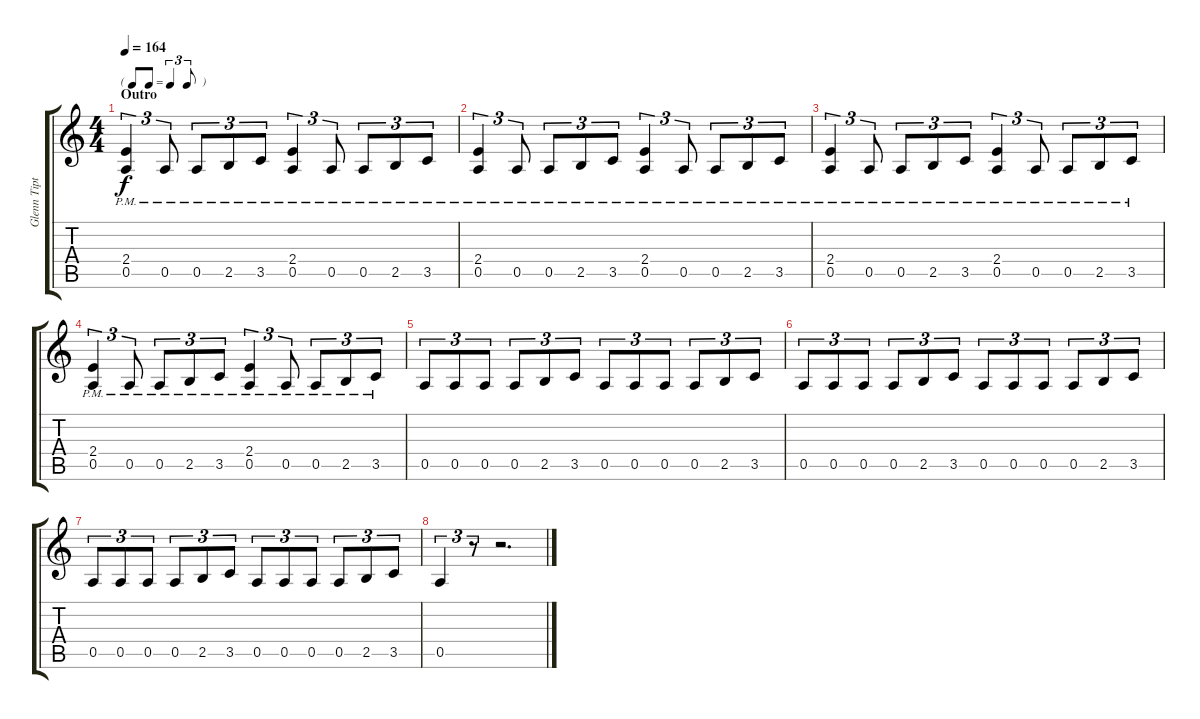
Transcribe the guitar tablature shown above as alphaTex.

\track ("Glenn Tipton" "Glenn Tipt") {instrument overdrivenguitar}
\staff {score tabs}
\tuning (E4 B3 G3 D3 A2 E2) {hide}
\ts (4 4)
\tf triplet8th
\section ("" "Outro")
\tempo 164
\clef g2
\ks c
(2.4{pm} 0.5{pm}).4{tu (3 2) dy f} 0.5{pm}.8{tu (3 2)} 0.5{pm}.8{tu (3 2)} 2.5{pm}.8{tu (3 2)} 3.5{pm}.8{tu (3 2)} (2.4{pm} 0.5{pm}).4{tu (3 2)} 0.5{pm}.8{tu (3 2)} 0.5{pm}.8{tu (3 2)} 2.5{pm}.8{tu (3 2)} 3.5{pm}.8{tu (3 2)} |
(2.4{pm} 0.5{pm}).4{tu (3 2)} 0.5{pm}.8{tu (3 2)} 0.5{pm}.8{tu (3 2)} 2.5{pm}.8{tu (3 2)} 3.5{pm}.8{tu (3 2)} (2.4{pm} 0.5{pm}).4{tu (3 2)} 0.5{pm}.8{tu (3 2)} 0.5{pm}.8{tu (3 2)} 2.5{pm}.8{tu (3 2)} 3.5{pm}.8{tu (3 2)} |
(2.4{pm} 0.5{pm}).4{tu (3 2)} 0.5{pm}.8{tu (3 2)} 0.5{pm}.8{tu (3 2)} 2.5{pm}.8{tu (3 2)} 3.5{pm}.8{tu (3 2)} (2.4{pm} 0.5{pm}).4{tu (3 2)} 0.5{pm}.8{tu (3 2)} 0.5{pm}.8{tu (3 2)} 2.5{pm}.8{tu (3 2)} 3.5{pm}.8{tu (3 2)} |
(2.4{pm} 0.5{pm}).4{tu (3 2)} 0.5{pm}.8{tu (3 2)} 0.5{pm}.8{tu (3 2)} 2.5{pm}.8{tu (3 2)} 3.5{pm}.8{tu (3 2)} (2.4{pm} 0.5{pm}).4{tu (3 2)} 0.5{pm}.8{tu (3 2)} 0.5{pm}.8{tu (3 2)} 2.5{pm}.8{tu (3 2)} 3.5{pm}.8{tu (3 2)} |
0.5.8{tu (3 2)} 0.5.8{tu (3 2)} 0.5.8{tu (3 2)} 0.5.8{tu (3 2)} 2.5.8{tu (3 2)} 3.5.8{tu (3 2)} 0.5.8{tu (3 2)} 0.5.8{tu (3 2)} 0.5.8{tu (3 2)} 0.5.8{tu (3 2)} 2.5.8{tu (3 2)} 3.5.8{tu (3 2)} |
0.5.8{tu (3 2)} 0.5.8{tu (3 2)} 0.5.8{tu (3 2)} 0.5.8{tu (3 2)} 2.5.8{tu (3 2)} 3.5.8{tu (3 2)} 0.5.8{tu (3 2)} 0.5.8{tu (3 2)} 0.5.8{tu (3 2)} 0.5.8{tu (3 2)} 2.5.8{tu (3 2)} 3.5.8{tu (3 2)} |
0.5.8{tu (3 2)} 0.5.8{tu (3 2)} 0.5.8{tu (3 2)} 0.5.8{tu (3 2)} 2.5.8{tu (3 2)} 3.5.8{tu (3 2)} 0.5.8{tu (3 2)} 0.5.8{tu (3 2)} 0.5.8{tu (3 2)} 0.5.8{tu (3 2)} 2.5.8{tu (3 2)} 3.5.8{tu (3 2)} |
0.5.4{tu (3 2)} r.8{tu (3 2)} r.2{d}
